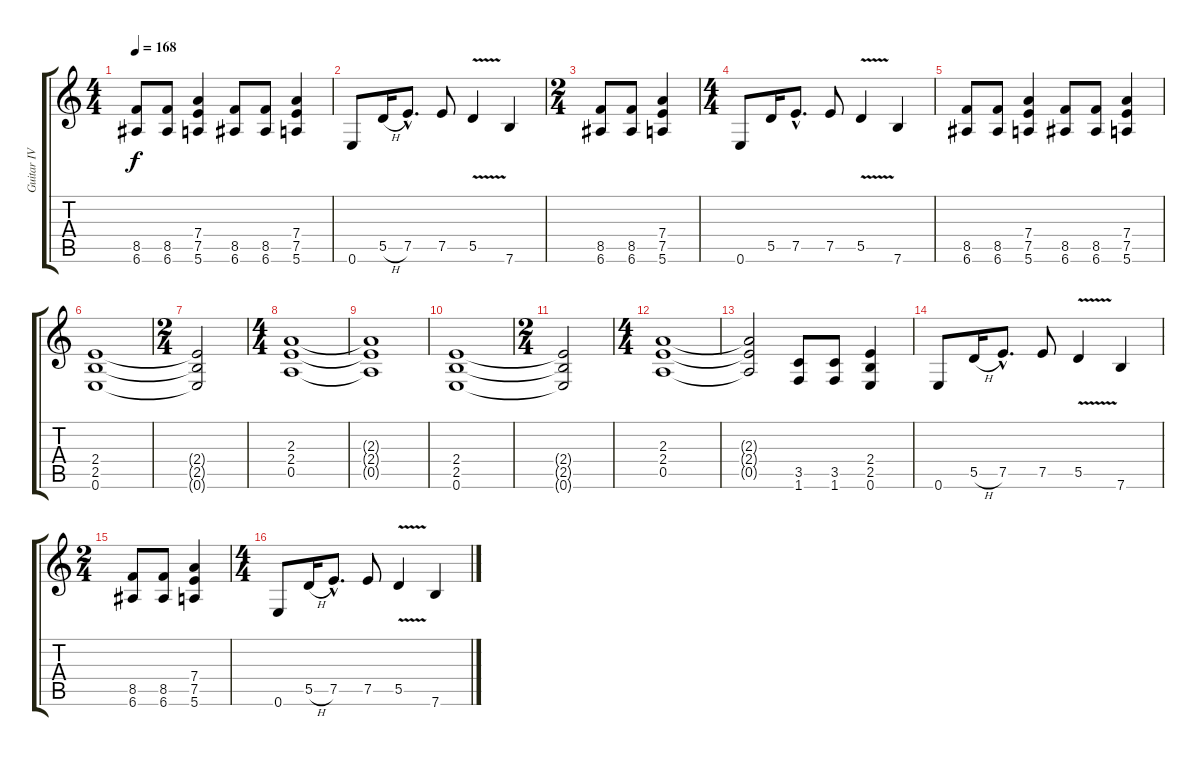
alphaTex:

\track ("Guitar IV" "Guitar IV") {instrument distortionguitar}
\staff {score tabs}
\tuning (E4 B3 G3 D3 A2 E2) {hide}
\ts (4 4)
\tempo 168
\clef g2
\ks c
(8.5 6.6).8{dy f} (8.5 6.6).8 (7.4 7.5 5.6).4 (8.5 6.6).8 (8.5 6.6).8 (7.4 7.5 5.6).4 |
0.6.8 5.5{h}.16 7.5{hac}.8{d} 7.5.8 5.5{v}.4 7.6.4 |
\ts (2 4)
(8.5 6.6).8 (8.5 6.6).8 (7.4 7.5 5.6).4 |
\ts (4 4)
0.6.8 5.5.16 7.5{hac}.8{d} 7.5.8 5.5{v}.4 7.6.4 |
(8.5 6.6).8 (8.5 6.6).8 (7.4 7.5 5.6).4 (8.5 6.6).8 (8.5 6.6).8 (7.4 7.5 5.6).4 |
(2.4 2.5 0.6).1 |
\ts (2 4)
(2.4{t} 2.5{t} 0.6{t}).2 |
\ts (4 4)
(2.3 2.4 0.5).1 |
(2.3{t} 2.4{t} 0.5{t}).1 |
(2.4 2.5 0.6).1 |
\ts (2 4)
(2.4{t} 2.5{t} 0.6{t}).2 |
\ts (4 4)
(2.3 2.4 0.5).1 |
(2.3{t} 2.4{t} 0.5{t}).2 (3.5 1.6).8 (3.5 1.6).8 (2.4 2.5 0.6).4 |
0.6.8 5.5{h}.16 7.5{hac}.8{d} 7.5.8 5.5{v}.4 7.6.4 |
\ts (2 4)
(8.5 6.6).8 (8.5 6.6).8 (7.4 7.5 5.6).4 |
\ts (4 4)
0.6.8 5.5{h}.16 7.5{hac}.8{d} 7.5.8 5.5{v}.4 7.6.4
